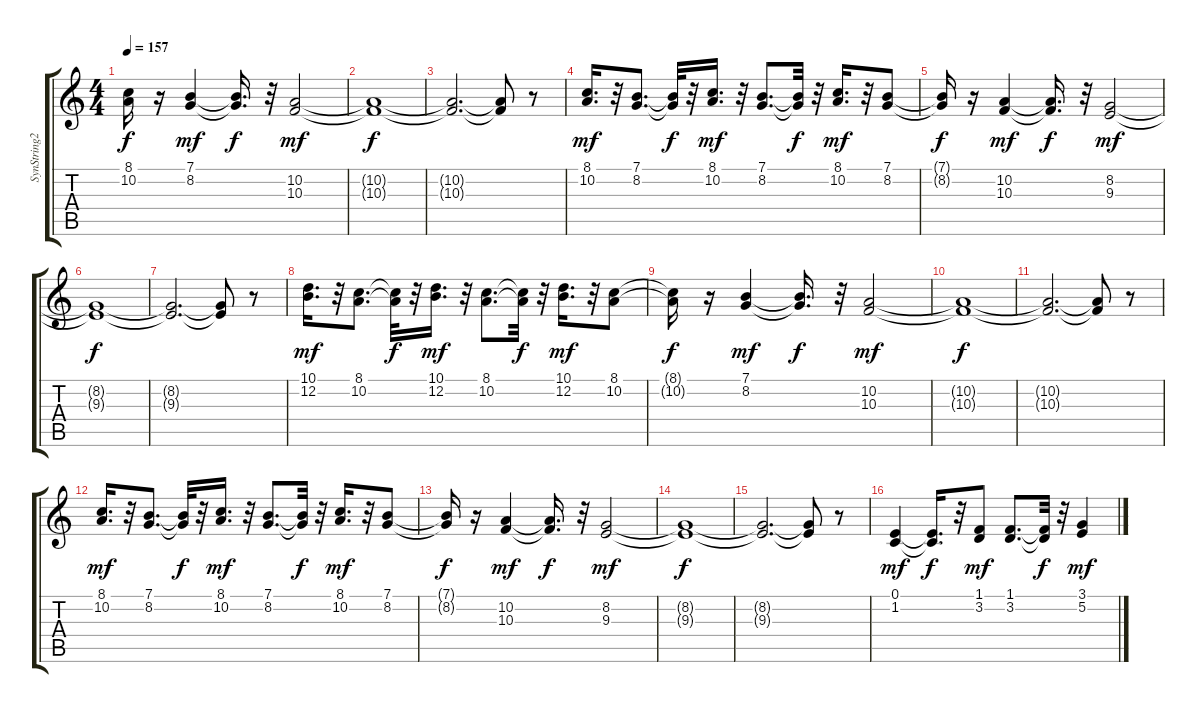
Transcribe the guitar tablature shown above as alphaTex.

\track ("SynString2          " "SynString2") {instrument synthstrings2}
\staff {score tabs}
\tuning (E4 B3 G3 D3 A2 E2) {hide}
\ts (4 4)
\tempo 157
\clef g2
\ks c
(8.1{t} 10.2{t}).16{dy f} r.16 (7.1 8.2).4{dy mf} (7.1{t} 8.2{t}).16{d dy f} r.32 (10.2 10.3).2{dy mf} |
(10.2{t} 10.3{t}).1{dy f} |
(10.2{t} 10.3{t}).2{d} (10.2{t} 10.3{t}).8 r.8 |
(8.1 10.2).16{d dy mf} r.32 (7.1 8.2).8{d} (7.1{t} 8.2{t}).32{dy f} r.32 (8.1 10.2).16{d dy mf} r.32 (7.1 8.2).8{d} (7.1{t} 8.2{t}).32{dy f} r.32 (8.1 10.2).16{d dy mf} r.32 (7.1 8.2).8 |
(7.1{t} 8.2{t}).16{dy f} r.16 (10.2 10.3).4{dy mf} (10.2{t} 10.3{t}).16{d dy f} r.32 (8.2 9.3).2{dy mf} |
(8.2{t} 9.3{t}).1{dy f} |
(8.2{t} 9.3{t}).2{d} (8.2{t} 9.3{t}).8 r.8 |
(10.1 12.2).16{d dy mf} r.32 (8.1 10.2).8{d} (8.1{t} 10.2{t}).32{dy f} r.32 (10.1 12.2).16{d dy mf} r.32 (8.1 10.2).8{d} (8.1{t} 10.2{t}).32{dy f} r.32 (10.1 12.2).16{d dy mf} r.32 (8.1 10.2).8 |
(8.1{t} 10.2{t}).16{dy f} r.16 (7.1 8.2).4{dy mf} (7.1{t} 8.2{t}).16{d dy f} r.32 (10.2 10.3).2{dy mf} |
(10.2{t} 10.3{t}).1{dy f} |
(10.2{t} 10.3{t}).2{d} (10.2{t} 10.3{t}).8 r.8 |
(8.1 10.2).16{d dy mf} r.32 (7.1 8.2).8{d} (7.1{t} 8.2{t}).32{dy f} r.32 (8.1 10.2).16{d dy mf} r.32 (7.1 8.2).8{d} (7.1{t} 8.2{t}).32{dy f} r.32 (8.1 10.2).16{d dy mf} r.32 (7.1 8.2).8 |
(7.1{t} 8.2{t}).16{dy f} r.16 (10.2 10.3).4{dy mf} (10.2{t} 10.3{t}).16{d dy f} r.32 (8.2 9.3).2{dy mf} |
(8.2{t} 9.3{t}).1{dy f} |
(8.2{t} 9.3{t}).2{d} (8.2{t} 9.3{t}).8 r.8 |
(0.1 1.2).4{dy mf} (0.1{t} 1.2{t}).16{d dy f} r.32 (1.1 3.2).8{dy mf} (1.1 3.2).8{d} (1.1{t} 3.2{t}).32{dy f} r.32 (3.1 5.2).4{dy mf}
